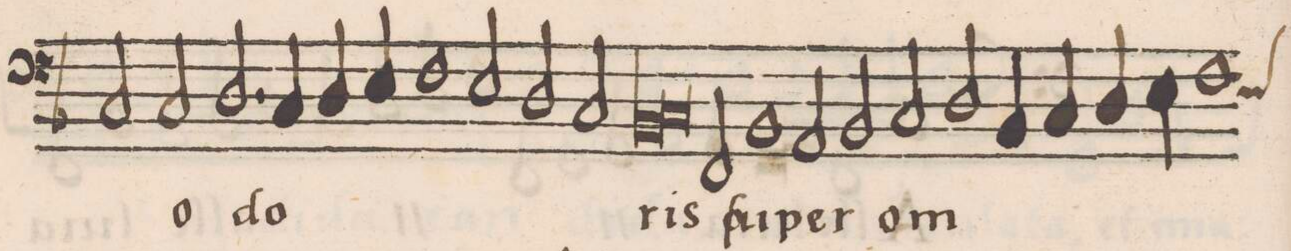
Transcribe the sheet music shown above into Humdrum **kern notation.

**kern	**text
*I"BASSVS	*
*clefF4	*
*k[b-]	*
*met(C)	*
*M2/1	*
2C/	-tum
*	*Xij
2C/	o-
=30-	=30-
2.D/	-do-
4C/	.
4D/	.
4E/	.
1F\	.
=31-	=31-
2E/	.
2D/	.
2C/	.
=32-	=32-
*lig	*
1BB-	.
1C	.
*Xlig	*
=33-	=33-
2FF/	-ris
1BB-	ſu-
2AA/	-per
=34-	=34-
2BB-/	.
2C/	om-
2D/	.
4BB-/	.
4C/	.
=35-	=35-
4D/	.
4E\	.
*custos:E	*
1F	.
*-	*-
